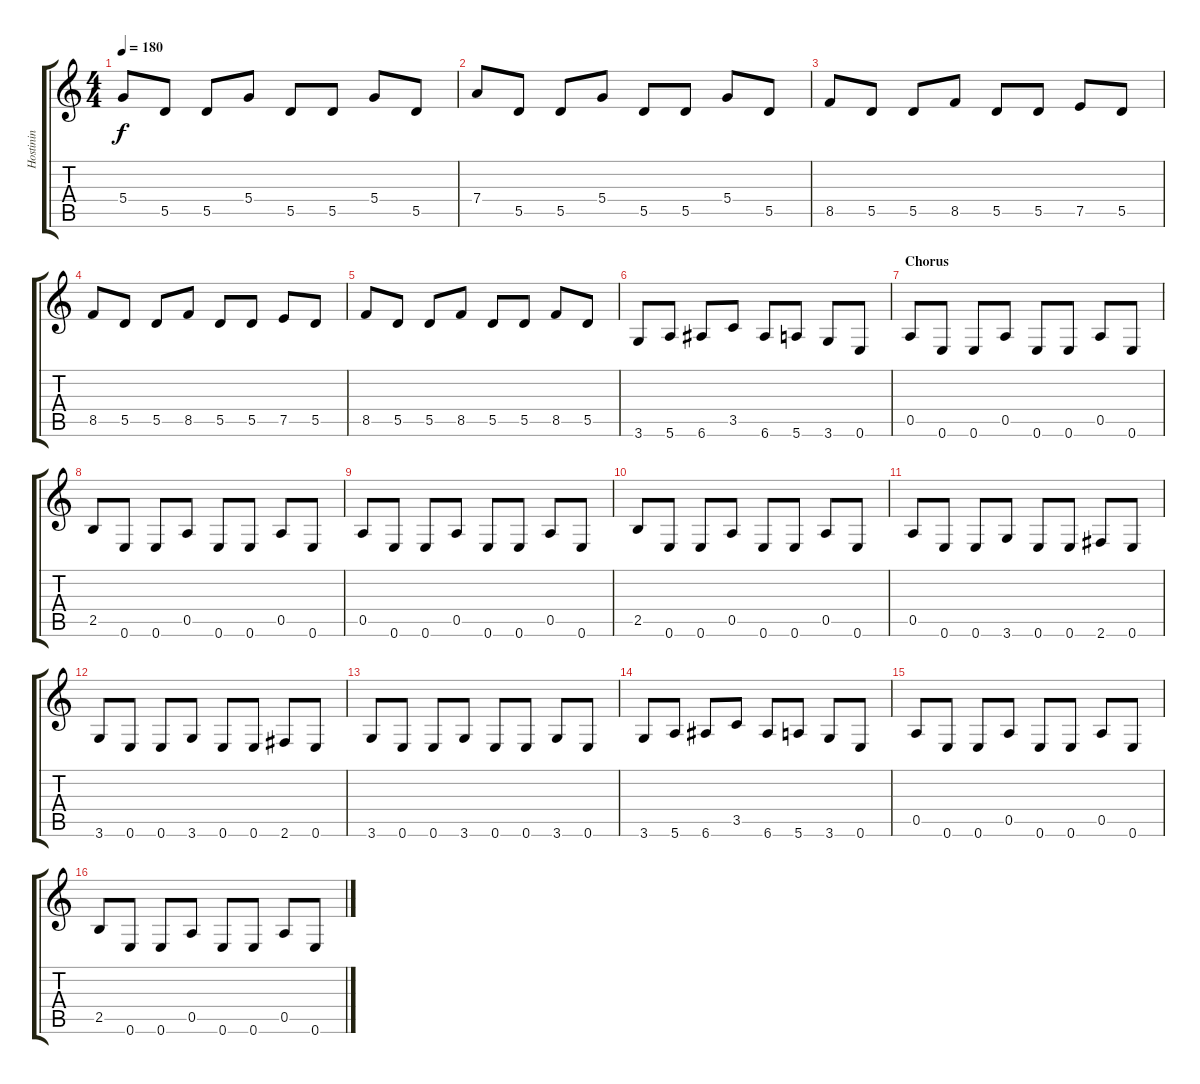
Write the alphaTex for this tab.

\track ("Hostinin" "Hostinin") {instrument distortionguitar}
\staff {score tabs}
\tuning (E4 B3 G3 D3 A2 E2) {hide}
\ts (4 4)
\tempo 180
\clef g2
\ks c
5.4.8{dy f} 5.5.8 5.5.8 5.4.8 5.5.8 5.5.8 5.4.8 5.5.8 |
7.4.8 5.5.8 5.5.8 5.4.8 5.5.8 5.5.8 5.4.8 5.5.8 |
8.5.8 5.5.8 5.5.8 8.5.8 5.5.8 5.5.8 7.5.8 5.5.8 |
8.5.8 5.5.8 5.5.8 8.5.8 5.5.8 5.5.8 7.5.8 5.5.8 |
8.5.8 5.5.8 5.5.8 8.5.8 5.5.8 5.5.8 8.5.8 5.5.8 |
3.6.8 5.6.8 6.6.8 3.5.8 6.6.8 5.6.8 3.6.8 0.6.8 |
\section ("" "Chorus")
0.5.8 0.6.8 0.6.8 0.5.8 0.6.8 0.6.8 0.5.8 0.6.8 |
2.5.8 0.6.8 0.6.8 0.5.8 0.6.8 0.6.8 0.5.8 0.6.8 |
0.5.8 0.6.8 0.6.8 0.5.8 0.6.8 0.6.8 0.5.8 0.6.8 |
2.5.8 0.6.8 0.6.8 0.5.8 0.6.8 0.6.8 0.5.8 0.6.8 |
0.5.8 0.6.8 0.6.8 3.6.8 0.6.8 0.6.8 2.6.8 0.6.8 |
3.6.8 0.6.8 0.6.8 3.6.8 0.6.8 0.6.8 2.6.8 0.6.8 |
3.6.8 0.6.8 0.6.8 3.6.8 0.6.8 0.6.8 3.6.8 0.6.8 |
3.6.8 5.6.8 6.6.8 3.5.8 6.6.8 5.6.8 3.6.8 0.6.8 |
0.5.8 0.6.8 0.6.8 0.5.8 0.6.8 0.6.8 0.5.8 0.6.8 |
2.5.8 0.6.8 0.6.8 0.5.8 0.6.8 0.6.8 0.5.8 0.6.8
